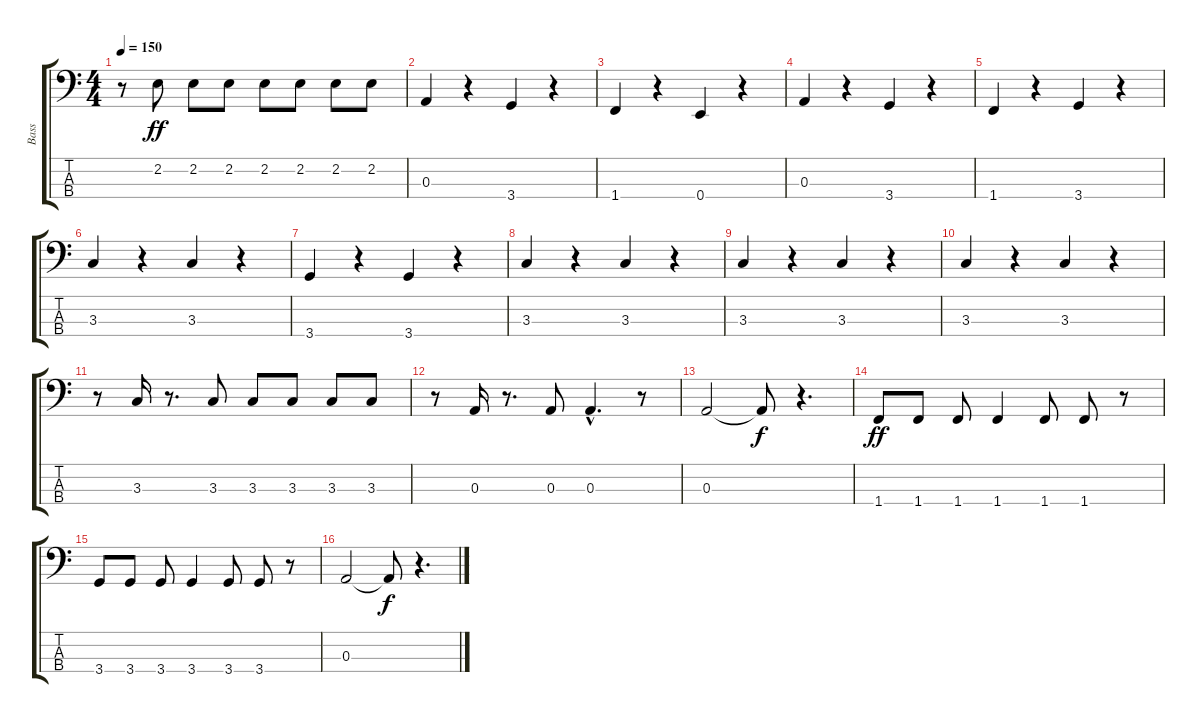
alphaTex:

\track ("Bass" "Bass") {instrument electricbasspick}
\staff {score tabs}
\tuning (G2 D2 A1 E1) {hide}
\ts (4 4)
\tempo 150
\clef f4
\ks c
r.8{dy ff} 2.2.8 2.2.8 2.2.8 2.2.8 2.2.8 2.2.8 2.2.8 |
0.3.4 r.4 3.4.4 r.4 |
1.4.4 r.4 0.4.4 r.4 |
0.3.4 r.4 3.4.4 r.4 |
1.4.4 r.4 3.4.4 r.4 |
3.3.4 r.4 3.3.4 r.4 |
3.4.4 r.4 3.4.4 r.4 |
3.3.4 r.4 3.3.4 r.4 |
3.3.4 r.4 3.3.4 r.4 |
3.3.4 r.4 3.3.4 r.4 |
r.8 3.3.16 r.8{d} 3.3.8 3.3.8 3.3.8 3.3.8 3.3.8 |
r.8 0.3.16 r.8{d} 0.3.8 0.3{hac}.4{d} r.8 |
0.3.2 0.3{t}.8{dy f} r.4{d} |
1.4.8{dy ff} 1.4.8 1.4.8 1.4.4 1.4.8 1.4.8 r.8 |
3.4.8 3.4.8 3.4.8 3.4.4 3.4.8 3.4.8 r.8 |
0.3.2 0.3{t}.8{dy f} r.4{d}
